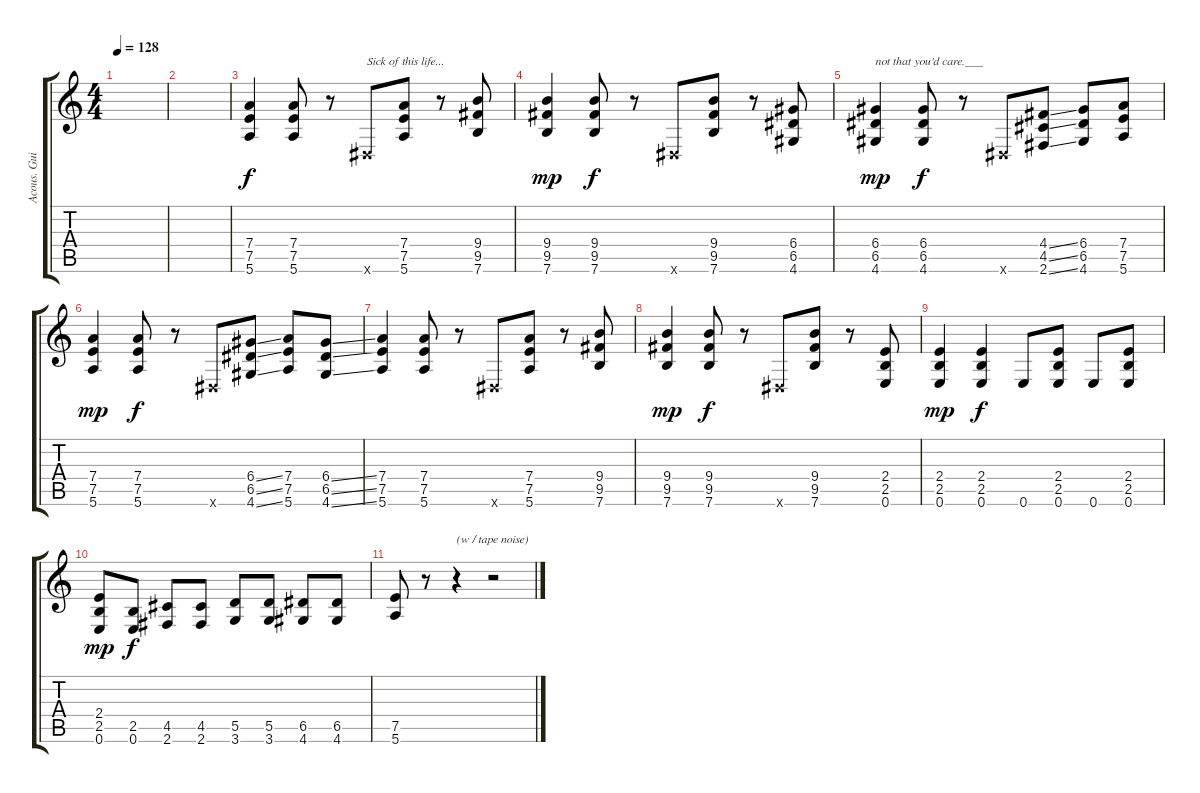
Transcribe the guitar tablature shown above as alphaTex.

\track ("Acous. Guitar" "Acous. Gui") {instrument acousticguitarsteel}
\staff {score tabs}
\tuning (E4 B3 G3 D3 A2 E2) {hide}
\ts (4 4)
\tempo 128
\clef g2
\ks c
|
|
(7.4 7.5 5.6).4 (7.4 7.5 5.6).8 r.8 -1.6{x}.8{txt "Sick of this life..."} (7.4 7.5 5.6).8 r.8 (9.4 9.5 7.6).8 |
(9.4 9.5 7.6).4{dy mp} (9.4 9.5 7.6).8{dy f} r.8 -1.6{x}.8 (9.4 9.5 7.6).8 r.8 (6.4 6.5 4.6).8 |
(6.4 6.5 4.6).4{txt "not that you'd care.___" dy mp} (6.4 6.5 4.6).8{dy f} r.8 -1.6{x}.8 (4.4{ss} 4.5{ss} 2.6{ss}).8 (6.4 6.5 4.6).8 (7.4 7.5 5.6).8 |
(7.4 7.5 5.6).4{dy mp} (7.4 7.5 5.6).8{dy f} r.8 -1.6{x}.8 (6.4{ss} 6.5{ss} 4.6{ss}).8 (7.4 7.5 5.6).8 (6.4{ss} 6.5{ss} 4.6{ss}).8 |
(7.4 7.5 5.6).4 (7.4 7.5 5.6).8 r.8 -1.6{x}.8 (7.4 7.5 5.6).8 r.8 (9.4 9.5 7.6).8 |
(9.4 9.5 7.6).4{dy mp} (9.4 9.5 7.6).8{dy f} r.8 -1.6{x}.8 (9.4 9.5 7.6).8 r.8 (2.4 2.5 0.6).8 |
(2.4 2.5 0.6).4{dy mp} (2.4 2.5 0.6).4{dy f} 0.6.8 (2.4 2.5 0.6).8 0.6.8 (2.4 2.5 0.6).8 |
(2.4 2.5 0.6).8{dy mp} (2.5 0.6).8{dy f} (4.5 2.6).8 (4.5 2.6).8 (5.5 3.6).8 (5.5 3.6).8 (6.5 4.6).8 (6.5 4.6).8 |
(7.5 5.6).8 r.8 r.4{txt "(w / tape noise)"} r.2
